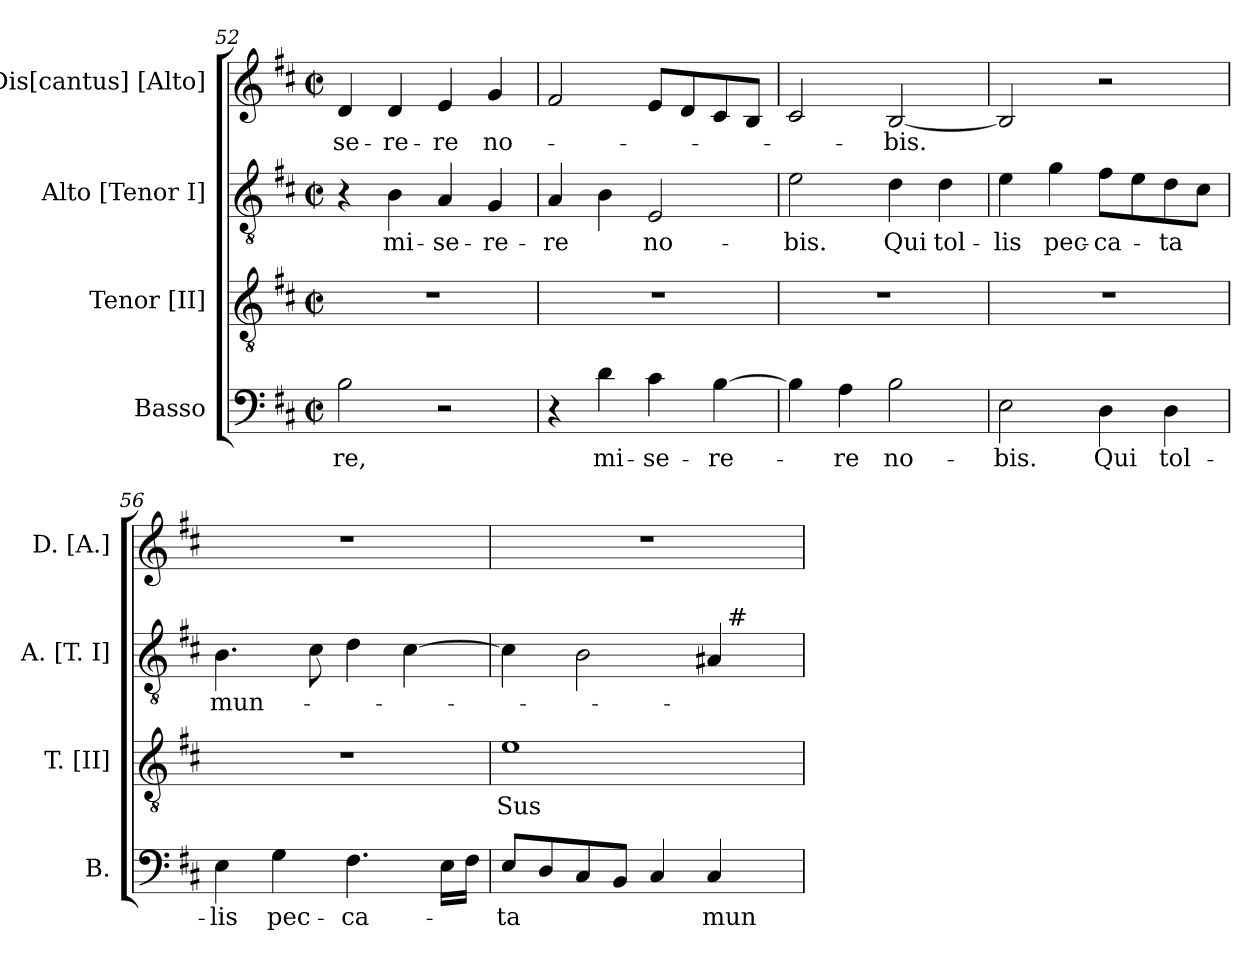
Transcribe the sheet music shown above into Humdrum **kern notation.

**kern	**text	**kern	**text	**kern	**text	**kern	**text
*part4	*part4	*part3	*part3	*part2	*part2	*part1	*part1
*staff4	*staff4	*staff3	*staff3	*staff2	*staff2	*staff1	*staff1
*I"Basso	*	*I"Tenor [II]	*	*I"Alto [Tenor I]	*	*I"Dis[cantus] [Alto]	*
*I'B.	*	*I'T. [II]	*	*I'A. [T. I]	*	*I'D. [A.]	*
*clefF4	*	*clefGv2	*	*clefGv2	*	*clefG2	*
*	*	*ITrd7c12	*	*ITrd7c12	*	*	*
*k[f#c#]	*	*k[f#c#]	*	*k[f#c#]	*	*k[f#c#]	*
*D:	*	*D:	*	*D:	*	*D:	*
*M2/2	*	*M2/2	*	*M2/2	*	*M2/2	*
*met(c|)	*	*met(c|)	*	*met(c|)	*	*met(c|)	*
=52	=52	=52	=52	=52	=52	=52	=52
!	!LO:LY:b:color=#000000	!	!	!	!	!	!
!	!	!	!	!	!	!	!LO:LY:b:color=#000000
2Bi\	-re,	1r	.	4r	.	4di/	-se-
!	!	!	!	!	!LO:LY:b:color=#000000	!	!
!	!	!	!	!	!	!	!LO:LY:b:color=#000000
.	.	.	.	4BBi\	mi-	4di/	-re-
!	!	!	!	!	!LO:LY:b:color=#000000	!	!
!	!	!	!	!	!	!	!LO:LY:b:color=#000000
2r	.	.	.	4AAi/	-se-	4ei/	-re
!	!	!	!	!	!LO:LY:b:color=#000000	!	!
!	!	!	!	!	!	!	!LO:LY:b:color=#000000
.	.	.	.	4GGi/	-re-	4gi/	no-
!!LO:LB:g=z
=53	=53	=53	=53	=53	=53	=53	=53
!	!	!	!	!	!LO:LY:b:color=#000000	!	!
4r	.	1r	.	4AAi/	-re	2f#i/	.
!	!LO:LY:b:color=#000000	!	!	!	!	!	!
4di\	mi-	.	.	4BBi\	.	.	.
!	!LO:LY:b:color=#000000	!	!	!	!	!	!
!	!	!	!	!	!LO:LY:b:color=#000000	!	!
4c#i\	-se-	.	.	2EEi/	no-	8ei/L	.
.	.	.	.	.	.	8di/	.
!	!LO:LY:b:color=#000000	!	!	!	!	!	!
[>4Bi\	-re-	.	.	.	.	8c#i/	.
.	.	.	.	.	.	8Bi/J	.
=54	=54	=54	=54	=54	=54	=54	=54
!	!	!	!	!	!LO:LY:b:color=#000000	!	!
4Bi\]	.	1r	.	2Ei\	-bis.	2c#i/	.
!	!LO:LY:b:color=#000000	!	!	!	!	!	!
4Ai\	-re	.	.	.	.	.	.
!	!LO:LY:b:color=#000000	!	!	!	!	!	!
!	!	!	!	!	!LO:LY:b:color=#000000	!	!
!	!	!	!	!	!	!	!LO:LY:b:color=#000000
2Bi\	no-	.	.	4Di\	Qui	[<2Bi/	-bis.
!	!	!	!	!	!LO:LY:b:color=#000000	!	!
.	.	.	.	4Di\	tol-	.	.
=55	=55	=55	=55	=55	=55	=55	=55
!	!LO:LY:b:color=#000000	!	!	!	!	!	!
!	!	!	!	!	!LO:LY:b:color=#000000	!	!
2Ei\	-bis.	1r	.	4Ei\	-lis	2Bi/]	.
!	!	!	!	!	!LO:LY:b:color=#000000	!	!
.	.	.	.	4Gi\	pec-	.	.
!	!LO:LY:b:color=#000000	!	!	!	!	!	!
!	!	!	!	!	!LO:LY:b:color=#000000	!	!
4Di\	Qui	.	.	8F#i\L	-ca-	2r	.
.	.	.	.	8Ei\	.	.	.
!	!LO:LY:b:color=#000000	!	!	!	!	!	!
!	!	!	!	!	!LO:LY:b:color=#000000	!	!
4Di\	tol-	.	.	8Di\	-ta	.	.
.	.	.	.	8C#i\J	.	.	.
=56	=56	=56	=56	=56	=56	=56	=56
!	!LO:LY:b:color=#000000	!	!	!	!	!	!
!	!	!	!	!	!LO:LY:b:color=#000000	!	!
4Ei\	-lis	1r	.	4.BBi\	mun-	1r	.
!	!LO:LY:b:color=#000000	!	!	!	!	!	!
4Gi\	pec-	.	.	.	.	.	.
.	.	.	.	8C#i\	.	.	.
!	!LO:LY:b:color=#000000	!	!	!	!	!	!
4.F#i\	-ca-	.	.	4Di\	.	.	.
.	.	.	.	[>4C#i\	.	.	.
16Ei\LL	.	.	.	.	.	.	.
16F#i\JJ	.	.	.	.	.	.	.
=57	=57	=57	=57	=57	=57	=57	=57
!	!LO:LY:b:color=#000000	!	!	!	!	!	!
!	!	!	!LO:LY:b:color=#000000	!	!	!	!
*	*	*	*	*^	*	*	*
8Ei/L	-ta	1Ei	Sus-	4C#i\]	2ryy	.	1r	.
8Di/	.	.	.	.	.	.	.	.
8C#i/	.	.	.	2BBi\	.	.	.	.
8BBi/J	.	.	.	.	.	.	.	.
4C#i/	.	.	.	.	4ryy	.	.	.
!	!LO:LY:b:color=#000000	!	!	!	!	!	!	!
4C#i/	mun-	.	.	4AA#i/	32ryy	.	.	.
.	.	.	.	.	256ryy	.	.	.
!	!	!	!	!	!LO:TX:a:t=#	!	!	!
.	.	.	.	.	8ryy	.	.	.
.	.	.	.	.	16ryy	.	.	.
.	.	.	.	.	64..ryy	.	.	.
*	*	*	*	*v	*v	*	*	*
=	=	=	=	=	=	=	=
*-	*-	*-	*-	*-	*-	*-	*-
